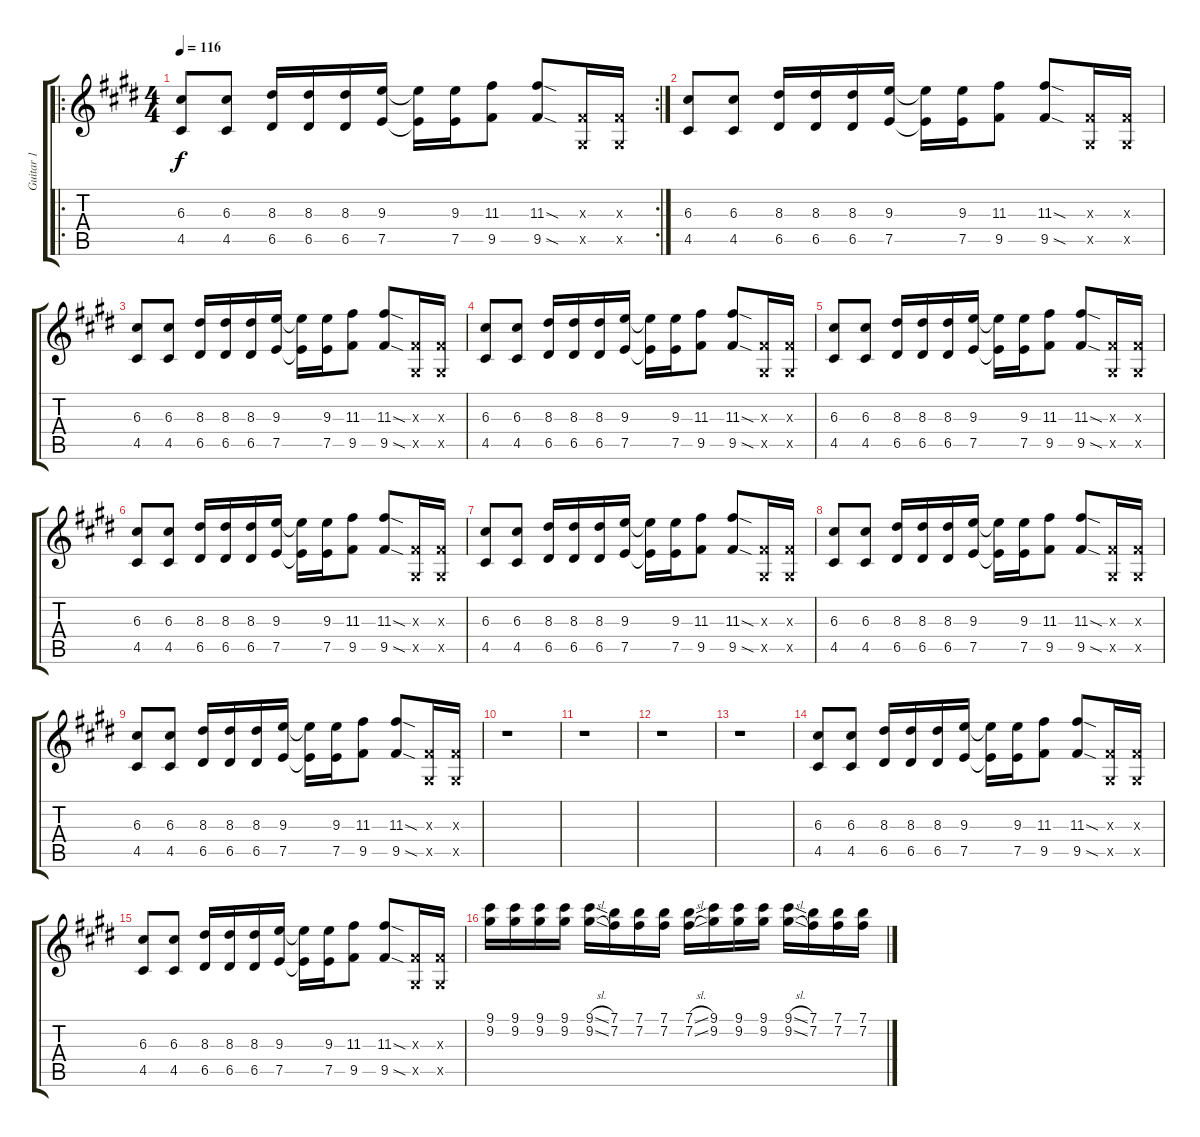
\track ("Guitar 1" "Guitar 1") {instrument distortionguitar}
\staff {score tabs}
\tuning (E4 B3 G3 D3 A2 E2) {hide}
\ro
\rc 2
\ts (4 4)
\tempo 116
\clef g2
\ks e
(6.3 4.5).8{dy f instrument distortionguitar} (6.3 4.5).8 (8.3 6.5).16 (8.3 6.5).16 (8.3 6.5).16 (9.3 7.5).16 (9.3{t} 7.5{t}).16 (9.3 7.5).16 (11.3 9.5).8 (11.3{sod} 9.5{sod}).8 (-1.3{x} -1.5{x}).16 (-1.3{x} -1.5{x}).16 |
(6.3 4.5).8 (6.3 4.5).8 (8.3 6.5).16 (8.3 6.5).16 (8.3 6.5).16 (9.3 7.5).16 (9.3{t} 7.5{t}).16 (9.3 7.5).16 (11.3 9.5).8 (11.3{sod} 9.5{sod}).8 (-1.3{x} -1.5{x}).16 (-1.3{x} -1.5{x}).16 |
(6.3 4.5).8 (6.3 4.5).8 (8.3 6.5).16 (8.3 6.5).16 (8.3 6.5).16 (9.3 7.5).16 (9.3{t} 7.5{t}).16 (9.3 7.5).16 (11.3 9.5).8 (11.3{sod} 9.5{sod}).8 (-1.3{x} -1.5{x}).16 (-1.3{x} -1.5{x}).16 |
(6.3 4.5).8 (6.3 4.5).8 (8.3 6.5).16 (8.3 6.5).16 (8.3 6.5).16 (9.3 7.5).16 (9.3{t} 7.5{t}).16 (9.3 7.5).16 (11.3 9.5).8 (11.3{sod} 9.5{sod}).8 (-1.3{x} -1.5{x}).16 (-1.3{x} -1.5{x}).16 |
(6.3 4.5).8 (6.3 4.5).8 (8.3 6.5).16 (8.3 6.5).16 (8.3 6.5).16 (9.3 7.5).16 (9.3{t} 7.5{t}).16 (9.3 7.5).16 (11.3 9.5).8 (11.3{sod} 9.5{sod}).8 (-1.3{x} -1.5{x}).16 (-1.3{x} -1.5{x}).16 |
(6.3 4.5).8 (6.3 4.5).8 (8.3 6.5).16 (8.3 6.5).16 (8.3 6.5).16 (9.3 7.5).16 (9.3{t} 7.5{t}).16 (9.3 7.5).16 (11.3 9.5).8 (11.3{sod} 9.5{sod}).8 (-1.3{x} -1.5{x}).16 (-1.3{x} -1.5{x}).16 |
(6.3 4.5).8 (6.3 4.5).8 (8.3 6.5).16 (8.3 6.5).16 (8.3 6.5).16 (9.3 7.5).16 (9.3{t} 7.5{t}).16 (9.3 7.5).16 (11.3 9.5).8 (11.3{sod} 9.5{sod}).8 (-1.3{x} -1.5{x}).16 (-1.3{x} -1.5{x}).16 |
(6.3 4.5).8 (6.3 4.5).8 (8.3 6.5).16 (8.3 6.5).16 (8.3 6.5).16 (9.3 7.5).16 (9.3{t} 7.5{t}).16 (9.3 7.5).16 (11.3 9.5).8 (11.3{sod} 9.5{sod}).8 (-1.3{x} -1.5{x}).16 (-1.3{x} -1.5{x}).16 |
(6.3 4.5).8 (6.3 4.5).8 (8.3 6.5).16 (8.3 6.5).16 (8.3 6.5).16 (9.3 7.5).16 (9.3{t} 7.5{t}).16 (9.3 7.5).16 (11.3 9.5).8 (11.3{sod} 9.5{sod}).8 (-1.3{x} -1.5{x}).16 (-1.3{x} -1.5{x}).16 |
r.1 |
r.1 |
r.1 |
r.1 |
(6.3 4.5).8 (6.3 4.5).8 (8.3 6.5).16 (8.3 6.5).16 (8.3 6.5).16 (9.3 7.5).16 (9.3{t} 7.5{t}).16 (9.3 7.5).16 (11.3 9.5).8 (11.3{sod} 9.5{sod}).8 (-1.3{x} -1.5{x}).16 (-1.3{x} -1.5{x}).16 |
(6.3 4.5).8 (6.3 4.5).8 (8.3 6.5).16 (8.3 6.5).16 (8.3 6.5).16 (9.3 7.5).16 (9.3{t} 7.5{t}).16 (9.3 7.5).16 (11.3 9.5).8 (11.3{sod} 9.5{sod}).8 (-1.3{x} -1.5{x}).16 (-1.3{x} -1.5{x}).16 |
(9.1 9.2).16 (9.1 9.2).16 (9.1 9.2).16 (9.1 9.2).16 (9.1{sl} 9.2{sl}).16 (7.1 7.2).16 (7.1 7.2).16 (7.1 7.2).16 (7.1{sl} 7.2{sl}).16 (9.1 9.2).16 (9.1 9.2).16 (9.1 9.2).16 (9.1{sl} 9.2{sl}).16 (7.1 7.2).16 (7.1 7.2).16 (7.1 7.2).16
